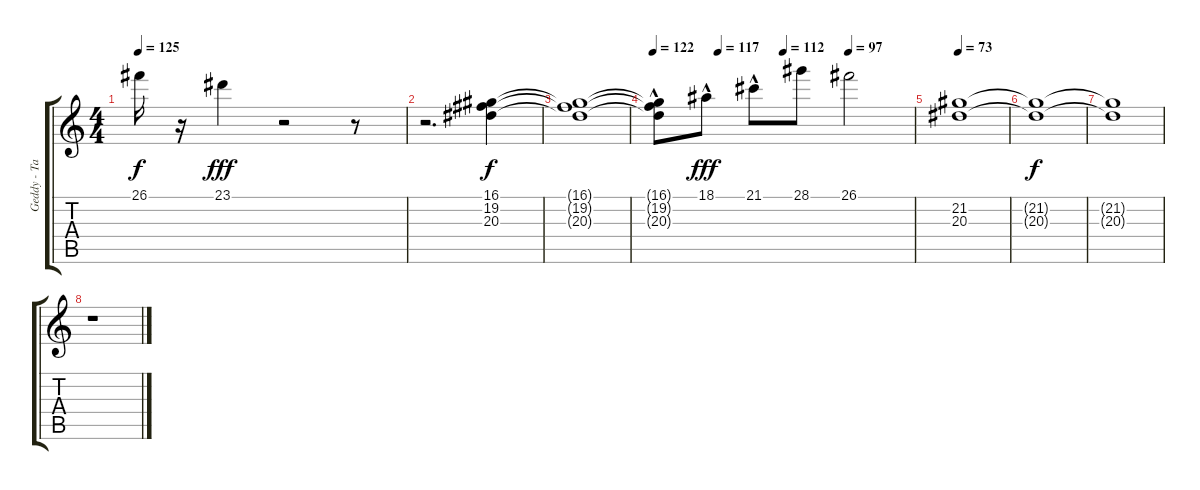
\track ("Geddy - Taurus Pedal" "Geddy - Ta") {instrument pad8sweep}
\staff {score tabs}
\tuning (E4 B3 G3 D3 A2 E2) {hide}
\ts (4 4)
\tempo 125
\clef g2
\ks c
26.1{t}.16{dy f} r.16 23.1.4{dy fff} r.2 r.8 |
r.2{d} (16.1 19.2 20.3).4{dy f} |
(16.1{t} 19.2{t} 20.3{t}).1 |
\tempo 122
\tempo (117 0.25)
\tempo (112 0.5)
\tempo (97 0.75)
(16.1{t} 19.2{hac t} 20.3{t}).8 18.1{hac}.8{dy fff} 21.1{hac}.8 28.1.8 26.1.2 |
\tempo 73
(21.2 20.3).1{volume 16} |
(21.2{t} 20.3{t}).1{dy f} |
(21.2{t} 20.3{t}).1 |
r.1
